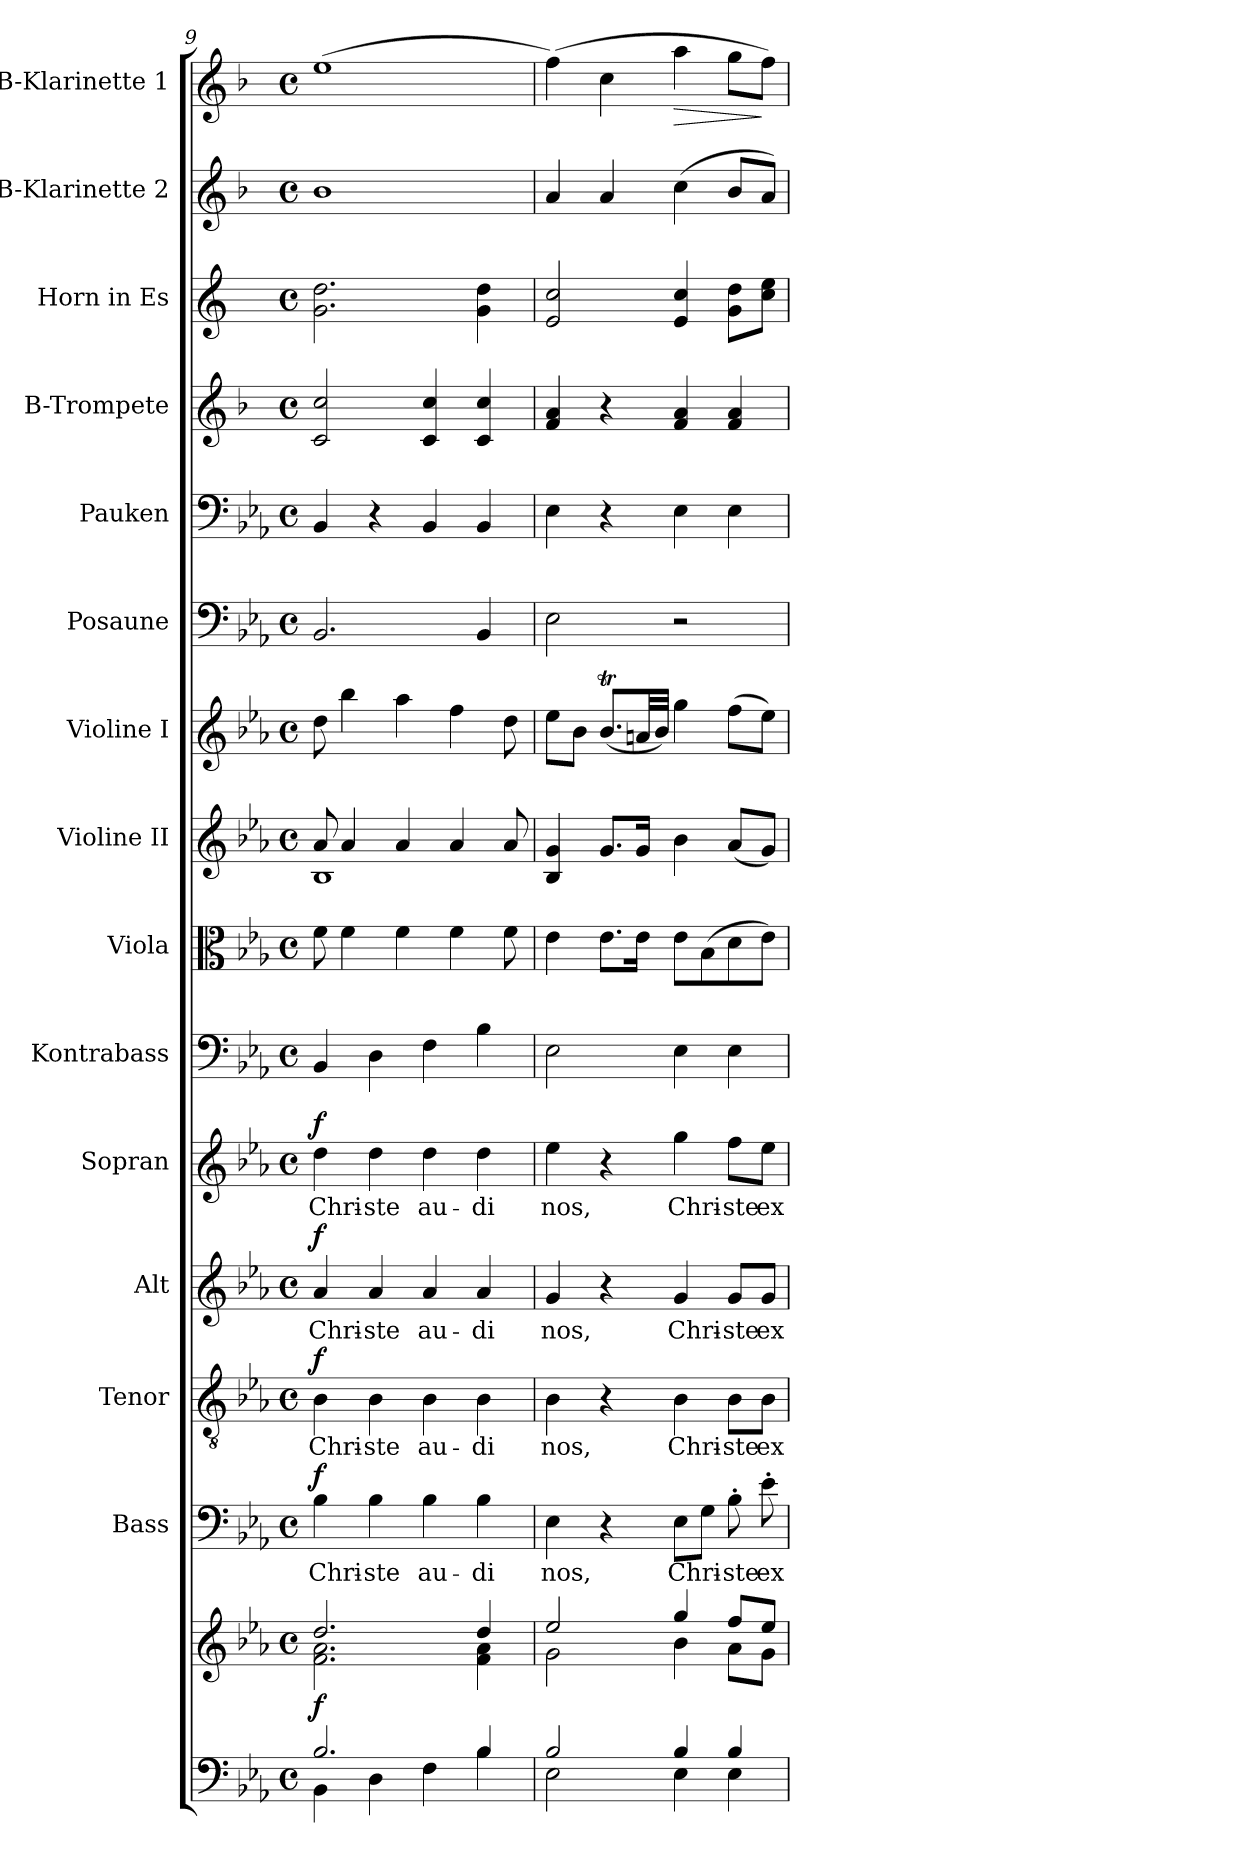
**kern	**kern	**dynam	**kern	**text	**dynam	**kern	**text	**dynam	**kern	**text	**dynam	**kern	**text	**dynam	**kern	**kern	**kern	**kern	**kern	**kern	**kern	**kern	**kern	**kern	**dynam
*part15	*part15	*part15	*part14	*part14	*part14	*part13	*part13	*part13	*part12	*part12	*part12	*part11	*part11	*part11	*part10	*part9	*part8	*part7	*part6	*part5	*part4	*part3	*part2	*part1	*part1
*staff16	*staff15	*staff15/16	*staff14	*staff14	*staff14	*staff13	*staff13	*staff13	*staff12	*staff12	*staff12	*staff11	*staff11	*staff11	*staff10	*staff9	*staff8	*staff7	*staff6	*staff5	*staff4	*staff3	*staff2	*staff1	*staff1
*	*	*	*I"Bass	*	*	*I"Tenor	*	*	*I"Alt	*	*	*I"Sopran	*	*	*I"Kontrabass	*I"Viola	*I"Violine II	*I"Violine I	*I"Posaune	*I"Pauken	*I"B-Trompete	*I"Horn in Es	*I"B-Klarinette 2	*I"B-Klarinette 1	*
*	*	*	*I'B.	*	*	*I'T.	*	*	*I'A.	*	*	*I'S.	*	*	*I'Kb.	*I'Vla.	*I'Vl. II	*I'Vl. I	*I'Pos.	*I'Pk.	*I'B Trp.	*	*I'B Kl. 2	*I'B Kl. 1	*
*clefF4	*clefG2	*	*clefF4	*	*	*clefGv2	*	*	*clefG2	*	*	*clefG2	*	*	*clefF4	*clefC3	*clefG2	*clefG2	*clefF4	*clefF4	*clefG2	*clefG2	*clefG2	*clefG2	*
*	*	*	*	*	*	*	*	*	*	*	*	*	*	*	*ITrd7c12	*	*	*	*	*	*ITrd1c2	*ITrd5c9	*ITrd1c2	*ITrd1c2	*
*k[b-e-a-]	*k[b-e-a-]	*	*k[b-e-a-]	*	*	*k[b-e-a-]	*	*	*k[b-e-a-]	*	*	*k[b-e-a-]	*	*	*k[b-e-a-]	*k[b-e-a-]	*k[b-e-a-]	*k[b-e-a-]	*k[b-e-a-]	*k[b-e-a-]	*k[b-e-a-]	*k[b-e-a-]	*k[b-e-a-]	*k[b-e-a-]	*
*E-:	*E-:	*	*E-:	*	*	*E-:	*	*	*E-:	*	*	*E-:	*	*	*E-:	*E-:	*E-:	*E-:	*E-:	*E-:	*E-:	*E-:	*E-:	*E-:	*
*M4/4	*M4/4	*	*M4/4	*	*	*M4/4	*	*	*M4/4	*	*	*M4/4	*	*	*M4/4	*M4/4	*M4/4	*M4/4	*M4/4	*M4/4	*M4/4	*M4/4	*M4/4	*M4/4	*
*met(c)	*met(c)	*	*met(c)	*	*	*met(c)	*	*	*met(c)	*	*	*met(c)	*	*	*met(c)	*met(c)	*met(c)	*met(c)	*met(c)	*met(c)	*met(c)	*met(c)	*met(c)	*met(c)	*
=9	=9	=9	=9	=9	=9	=9	=9	=9	=9	=9	=9	=9	=9	=9	=9	=9	=9	=9	=9	=9	=9	=9	=9	=9	=9
*^	*^	*	*	*	*	*	*	*	*	*	*	*	*	*	*	*	*	*	*	*	*	*	*	*	*
!	!	!	!	!LO:DY:b	!	!LO:LY:b	!LO:DY:a	!	!LO:LY:b	!LO:DY:a	!	!LO:LY:b	!LO:DY:a	!	!LO:LY:b	!LO:DY:a	!	!	!	!	!	!	!	!	!	!	!
*	*	*	*	*	*	*	*	*	*	*	*	*	*	*	*	*	*	*	*^	*	*	*	*	*	*	*	*
2.B-/	4BB-\	2.dd/	2.f\ 2.a-\	f	4B-\	Chri-	f	4B-\	Chri-	f	4a-/	Chri-	f	4dd\	Chri-	f	4BBB-/	8f\	8a-/	1B-	8dd\	2.BB-/	4BB-/	2B-/ 2b-/	2.B-\ 2.f\	1a-	(>1dd	.
.	.	.	.	.	.	.	.	.	.	.	.	.	.	.	.	.	.	4f\	4a-/	.	4bb-\	.	.	.	.	.	.	.
!	!	!	!	!	!	!LO:LY:b	!	!	!LO:LY:b	!	!	!LO:LY:b	!	!	!LO:LY:b	!	!	!	!	!	!	!	!	!	!	!	!	!
.	4D\	.	.	.	4B-\	-ste	.	4B-\	-ste	.	4a-/	-ste	.	4dd\	-ste	.	4DD\	.	.	.	.	.	4r	.	.	.	.	.
.	.	.	.	.	.	.	.	.	.	.	.	.	.	.	.	.	.	4f\	4a-/	.	4aa-\	.	.	.	.	.	.	.
!	!	!	!	!	!	!LO:LY:b	!	!	!LO:LY:b	!	!	!LO:LY:b	!	!	!LO:LY:b	!	!	!	!	!	!	!	!	!	!	!	!	!
.	4F\	.	.	.	4B-\	au-	.	4B-\	au-	.	4a-/	au-	.	4dd\	au-	.	4FF\	.	.	.	.	.	4BB-/	4B-/ 4b-/	.	.	.	.
.	.	.	.	.	.	.	.	.	.	.	.	.	.	.	.	.	.	4f\	4a-/	.	4ff\	.	.	.	.	.	.	.
!	!	!	!	!	!	!LO:LY:b	!	!	!LO:LY:b	!	!	!LO:LY:b	!	!	!LO:LY:b	!	!	!	!	!	!	!	!	!	!	!	!	!
4B-/	4B-\	4dd/	4f\ 4a-\	.	4B-\	-di	.	4B-\	-di	.	4a-/	-di	.	4dd\	-di	.	4BB-\	.	.	.	.	4BB-/	4BB-/	4B-/ 4b-/	4B-\ 4f\	.	.	.
.	.	.	.	.	.	.	.	.	.	.	.	.	.	.	.	.	.	8f\	8a-/	.	8dd\	.	.	.	.	.	.	.
*	*	*	*	*	*	*	*	*	*	*	*	*	*	*	*	*	*	*	*v	*v	*	*	*	*	*	*	*	*
=10	=10	=10	=10	=10	=10	=10	=10	=10	=10	=10	=10	=10	=10	=10	=10	=10	=10	=10	=10	=10	=10	=10	=10	=10	=10	=10	=10
!	!	!	!	!	!	!LO:LY:b	!	!	!LO:LY:b	!	!	!LO:LY:b	!	!	!LO:LY:b	!	!	!	!	!	!	!	!	!	!	!	!
2B-/	2E-\	2ee-/	2g\	.	4E-\	nos,	.	4B-\	nos,	.	4g/	nos,	.	4ee-\	nos,	.	2EE-\	4e-\	4B-/ 4g/	8ee-\L	2E-\	4E-\	4e-/ 4g/	2G/ 2e-/	4g/	(>4ee-\)	.
.	.	.	.	.	.	.	.	.	.	.	.	.	.	.	.	.	.	.	.	8b-\J	.	.	.	.	.	.	.
.	.	.	.	.	4r	.	.	4r	.	.	4r	.	.	4r	.	.	.	8.e-\L	8.g/L	(<8.b-T/L	.	4r	4r	.	4g/	4b-\	.
.	.	.	.	.	.	.	.	.	.	.	.	.	.	.	.	.	.	16e-\Jk	16g/Jk	32an/LL	.	.	.	.	.	.	.
.	.	.	.	.	.	.	.	.	.	.	.	.	.	.	.	.	.	.	.	32b-/JJJ)	.	.	.	.	.	.	.
!	!	!	!	!	!	!LO:LY:b	!	!	!LO:LY:b	!	!	!LO:LY:b	!	!	!LO:LY:b	!	!	!	!	!	!	!	!	!	!	!	!LO:HP:b
4B-/	4E-\	4gg/	4b-\	.	8E-\L	Chri-	.	4B-\	Chri-	.	4g/	Chri-	.	4gg\	Chri-	.	4EE-\	8e-\L	4b-\	4gg\	2r	4E-\	4e-/ 4g/	4G/ 4e-/	(>4b-\	4gg\	>
.	.	.	.	.	8G\J	.	.	.	.	.	.	.	.	.	.	.	.	(>8B-\	.	.	.	.	.	.	.	.	.
!	!	!	!	!	!	!LO:LY:b	!	!	!LO:LY:b	!	!	!LO:LY:b	!	!	!LO:LY:b	!	!	!	!	!	!	!	!	!	!	!	!
4B-/	4E-\	8ff/L	8a-\L	.	8B-'>\	-ste	.	8B-\L	-ste	.	8g/L	-ste	.	8ff\L	-ste	.	4EE-\	8d\	(<8a-/L	(>8ff\L	.	4E-\	4e-/ 4g/	8B-\ 8f\L	8a-/L	8ff\L	.
!	!	!	!	!	!	!LO:LY:b	!	!	!LO:LY:b	!	!	!LO:LY:b	!	!	!LO:LY:b	!	!	!	!	!	!	!	!	!	!	!	!
.	.	8ee-/J	8g\J	.	8e-'>\	ex-	.	8B-\J	ex-	.	8g/J	ex-	.	8ee-\J	ex-	.	.	8e-\J)	8g/J)	8ee-\J)	.	.	.	8e-\ 8g\J	8g/J)	8ee-\J)	]
*v	*v	*	*	*	*	*	*	*	*	*	*	*	*	*	*	*	*	*	*	*	*	*	*	*	*	*	*
*	*v	*v	*	*	*	*	*	*	*	*	*	*	*	*	*	*	*	*	*	*	*	*	*	*	*	*
=	=	=	=	=	=	=	=	=	=	=	=	=	=	=	=	=	=	=	=	=	=	=	=	=	=
*-	*-	*-	*-	*-	*-	*-	*-	*-	*-	*-	*-	*-	*-	*-	*-	*-	*-	*-	*-	*-	*-	*-	*-	*-	*-
